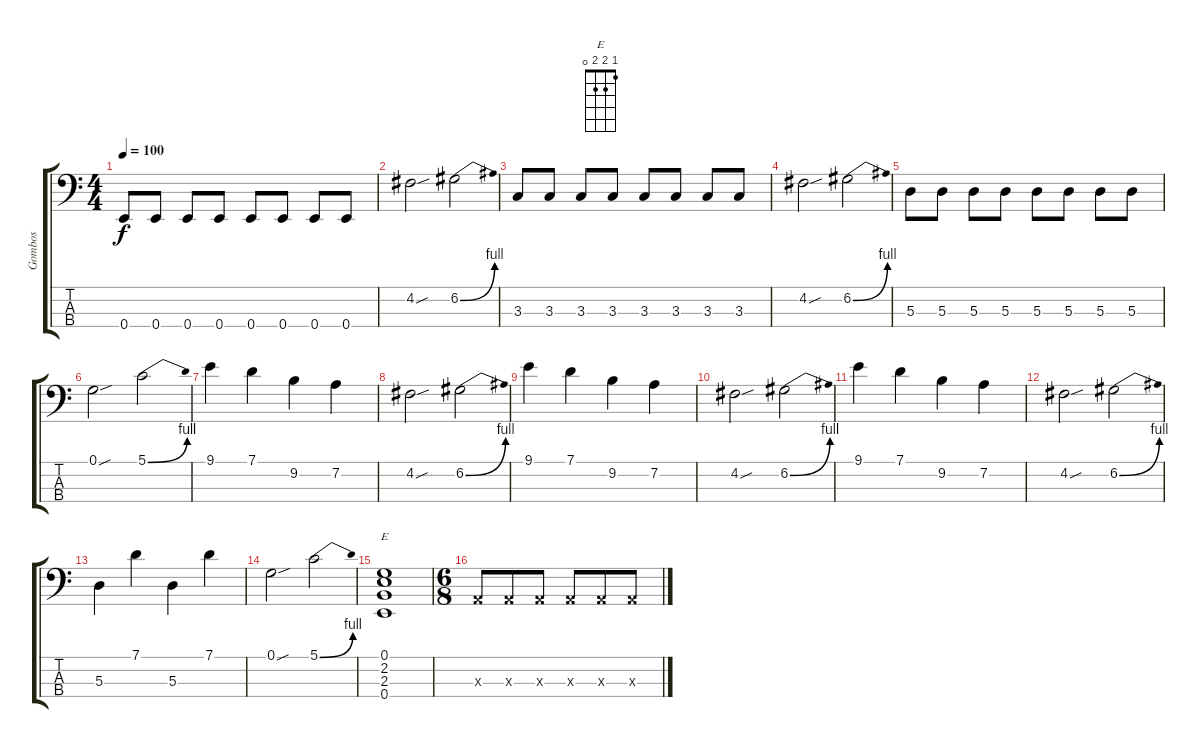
\track ("Gombos" "Gombos") {instrument electricbassfinger}
\staff {score tabs}
\tuning (G2 D2 A1 E1) {hide}
\chord ("E" 1 2 2 0)
\ts (4 4)
\tempo 100
\clef f4
\ks c
0.4.8{dy f} 0.4.8 0.4.8 0.4.8 0.4.8 0.4.8 0.4.8 0.4.8 |
4.2{sou}.2 6.2{be (bend 0 0 60 4)}.2 |
3.3.8 3.3.8 3.3.8 3.3.8 3.3.8 3.3.8 3.3.8 3.3.8 |
4.2{sou}.2 6.2{be (bend 0 0 60 4)}.2 |
5.3.8 5.3.8 5.3.8 5.3.8 5.3.8 5.3.8 5.3.8 5.3.8 |
0.1{sou}.2 5.1{be (bend 0 0 60 4)}.2 |
9.1.4 7.1.4 9.2.4 7.2.4 |
4.2{sou}.2 6.2{be (bend 0 0 60 4)}.2 |
9.1.4 7.1.4 9.2.4 7.2.4 |
4.2{sou}.2 6.2{be (bend 0 0 60 4)}.2 |
9.1.4 7.1.4 9.2.4 7.2.4 |
4.2{sou}.2 6.2{be (bend 0 0 60 4)}.2 |
5.3.4 7.1.4 5.3.4 7.1.4 |
0.1{sou}.2 5.1{be (bend 0 0 60 4)}.2 |
(0.1 2.2 2.3 0.4).1{ch "E"} |
\ts (6 8)
0.3{x}.8 0.3{x}.8 0.3{x}.8 0.3{x}.8 0.3{x}.8 0.3{x}.8
